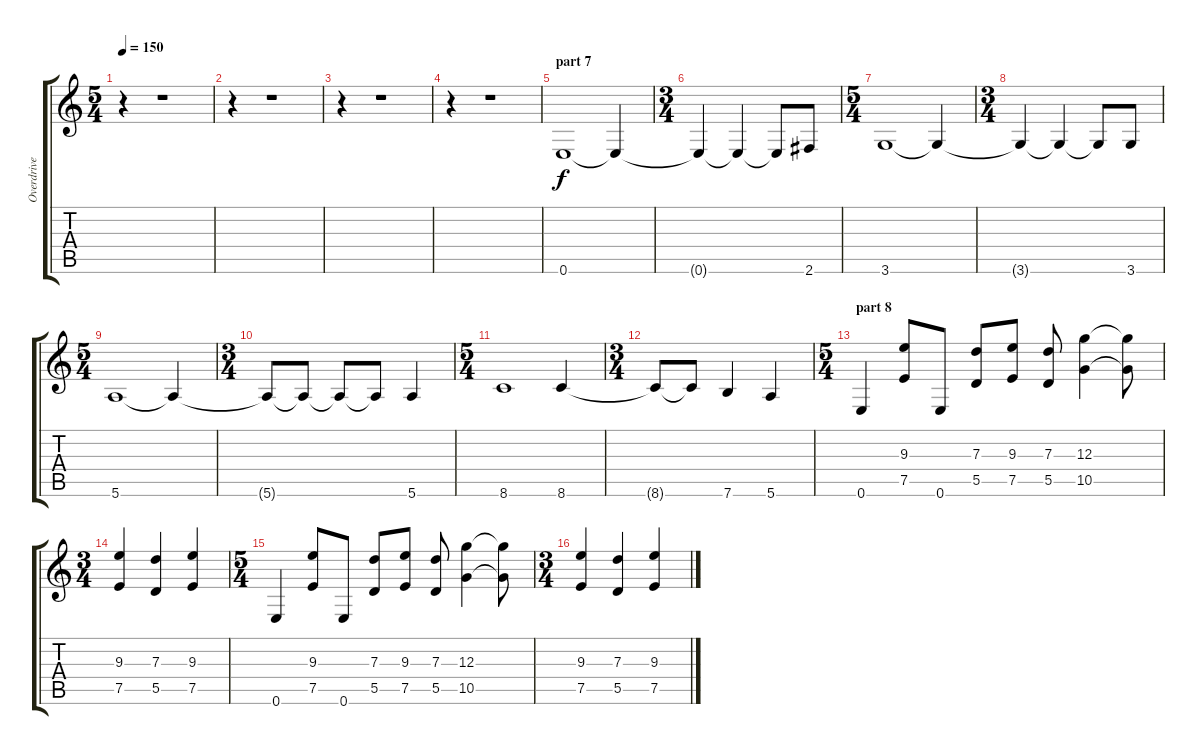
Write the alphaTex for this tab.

\track ("Overdrive Guitar" "Overdrive ") {instrument overdrivenguitar}
\staff {score tabs}
\tuning (E4 B3 G3 D3 A2 E2) {hide}
\ts (5 4)
\tempo 150
\clef g2
\ks c
r.4{dy f} r.1 |
r.4 r.1 |
r.4 r.1 |
r.4 r.1 |
\section ("" "part 7")
0.6.1 0.6{t}.4 |
\ts (3 4)
0.6{t}.4 0.6{t}.4 0.6{t}.8 2.6.8 |
\ts (5 4)
3.6.1 3.6{t}.4 |
\ts (3 4)
3.6{t}.4 3.6{t}.4 3.6{t}.8 3.6.8 |
\ts (5 4)
5.6.1 5.6{t}.4 |
\ts (3 4)
5.6{t}.8 5.6{t}.8 5.6{t}.8 5.6{t}.8 5.6.4 |
\ts (5 4)
8.6.1 8.6.4 |
\ts (3 4)
8.6{t}.8 8.6{t}.8 7.6.4 5.6.4 |
\ts (5 4)
\section ("" "part 8")
0.6.4 (9.3 7.5).8 0.6.8 (7.3 5.5).8 (9.3 7.5).8 (7.3 5.5).8 (12.3 10.5).4 (12.3{t} 10.5{t}).8 |
\ts (3 4)
(9.3 7.5).4 (7.3 5.5).4 (9.3 7.5).4 |
\ts (5 4)
0.6.4 (9.3 7.5).8 0.6.8 (7.3 5.5).8 (9.3 7.5).8 (7.3 5.5).8 (12.3 10.5).4 (12.3{t} 10.5{t}).8 |
\ts (3 4)
(9.3 7.5).4 (7.3 5.5).4 (9.3 7.5).4
